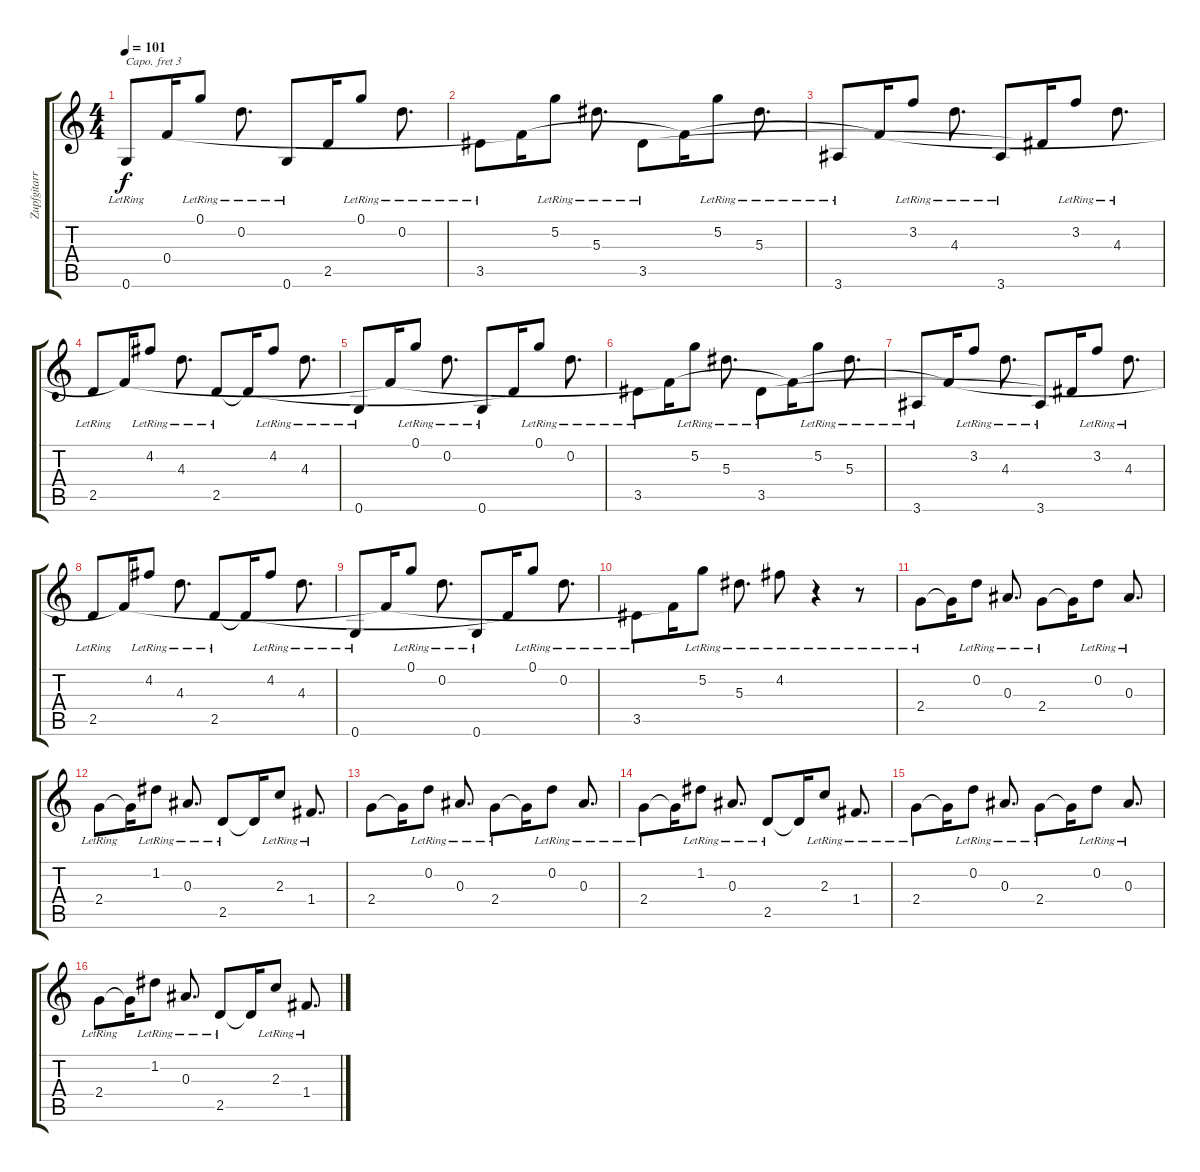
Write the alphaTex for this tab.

\track ("Zupfgitarre" "Zupfgitarr") {instrument acousticguitarsteel}
\staff {score tabs}
\capo 3
\tuning (E4 B3 G3 D3 A2 E2) {hide}
\ts (4 4)
\tempo 101
\clef g2
\ks c
0.6{lr}.8{dy f} 0.4{t}.16 0.1{lr}.8 0.2{lr}.8{d} 0.6{lr}.8 2.5{t}.16 0.1{lr}.8 0.2{lr}.8{d} |
3.5{lr}.8 0.4{t}.16 5.2{lr}.8 5.3{lr}.8{d} 3.5{lr}.8 0.4{t}.16 5.2{lr}.8 5.3{lr}.8{d} |
3.6{lr}.8 0.4{t}.16 3.2{lr}.8 4.3{lr}.8{d} 3.6{lr}.8 3.5{t}.16 3.2{lr}.8 4.3{lr}.8{d} |
2.5{lr}.8 0.4{t}.16 4.2{lr}.8 4.3{lr}.8{d} 2.5{lr}.8 2.5{t}.16 4.2{lr}.8 4.3{lr}.8{d} |
0.6{lr}.8 0.4{t}.16 0.1{lr}.8 0.2{lr}.8{d} 0.6{lr}.8 2.5{t}.16 0.1{lr}.8 0.2{lr}.8{d} |
3.5{lr}.8 0.4{t}.16 5.2{lr}.8 5.3{lr}.8{d} 3.5{lr}.8 0.4{t}.16 5.2{lr}.8 5.3{lr}.8{d} |
3.6{lr}.8 0.4{t}.16 3.2{lr}.8 4.3{lr}.8{d} 3.6{lr}.8 3.5{t}.16 3.2{lr}.8 4.3{lr}.8{d} |
2.5{lr}.8 0.4{t}.16 4.2{lr}.8 4.3{lr}.8{d} 2.5{lr}.8 2.5{t}.16 4.2{lr}.8 4.3{lr}.8{d} |
0.6{lr}.8 0.4{t}.16 0.1{lr}.8 0.2{lr}.8{d} 0.6{lr}.8 2.5{t}.16 0.1{lr}.8 0.2{lr}.8{d} |
3.5{lr}.8 0.4{t}.16 5.2{lr}.8 5.3{lr}.8{d} 4.2{lr}.8 r.4 r.8 |
2.4{lr}.8 2.4{t}.16 0.2{lr}.8 0.3{lr}.8{d} 2.4{lr}.8 2.4{t}.16 0.2{lr}.8 0.3{lr}.8{d} |
2.4{lr}.8 2.4{t}.16 1.2{lr}.8 0.3{lr}.8{d} 2.5{lr}.8 2.5{t}.16 2.3{lr}.8 1.4{lr}.8{d} |
2.4.8 2.4{t}.16 0.2{lr}.8 0.3{lr}.8{d} 2.4{lr}.8 2.4{t}.16 0.2{lr}.8 0.3{lr}.8{d} |
2.4{lr}.8 2.4{t}.16 1.2{lr}.8 0.3{lr}.8{d} 2.5{lr}.8 2.5{t}.16 2.3{lr}.8 1.4{lr}.8{d} |
2.4{lr}.8 2.4{t}.16 0.2{lr}.8 0.3{lr}.8{d} 2.4{lr}.8 2.4{t}.16 0.2{lr}.8 0.3{lr}.8{d} |
2.4{lr}.8 2.4{t}.16 1.2{lr}.8 0.3{lr}.8{d} 2.5{lr}.8 2.5{t}.16 2.3{lr}.8 1.4{lr}.8{d}
